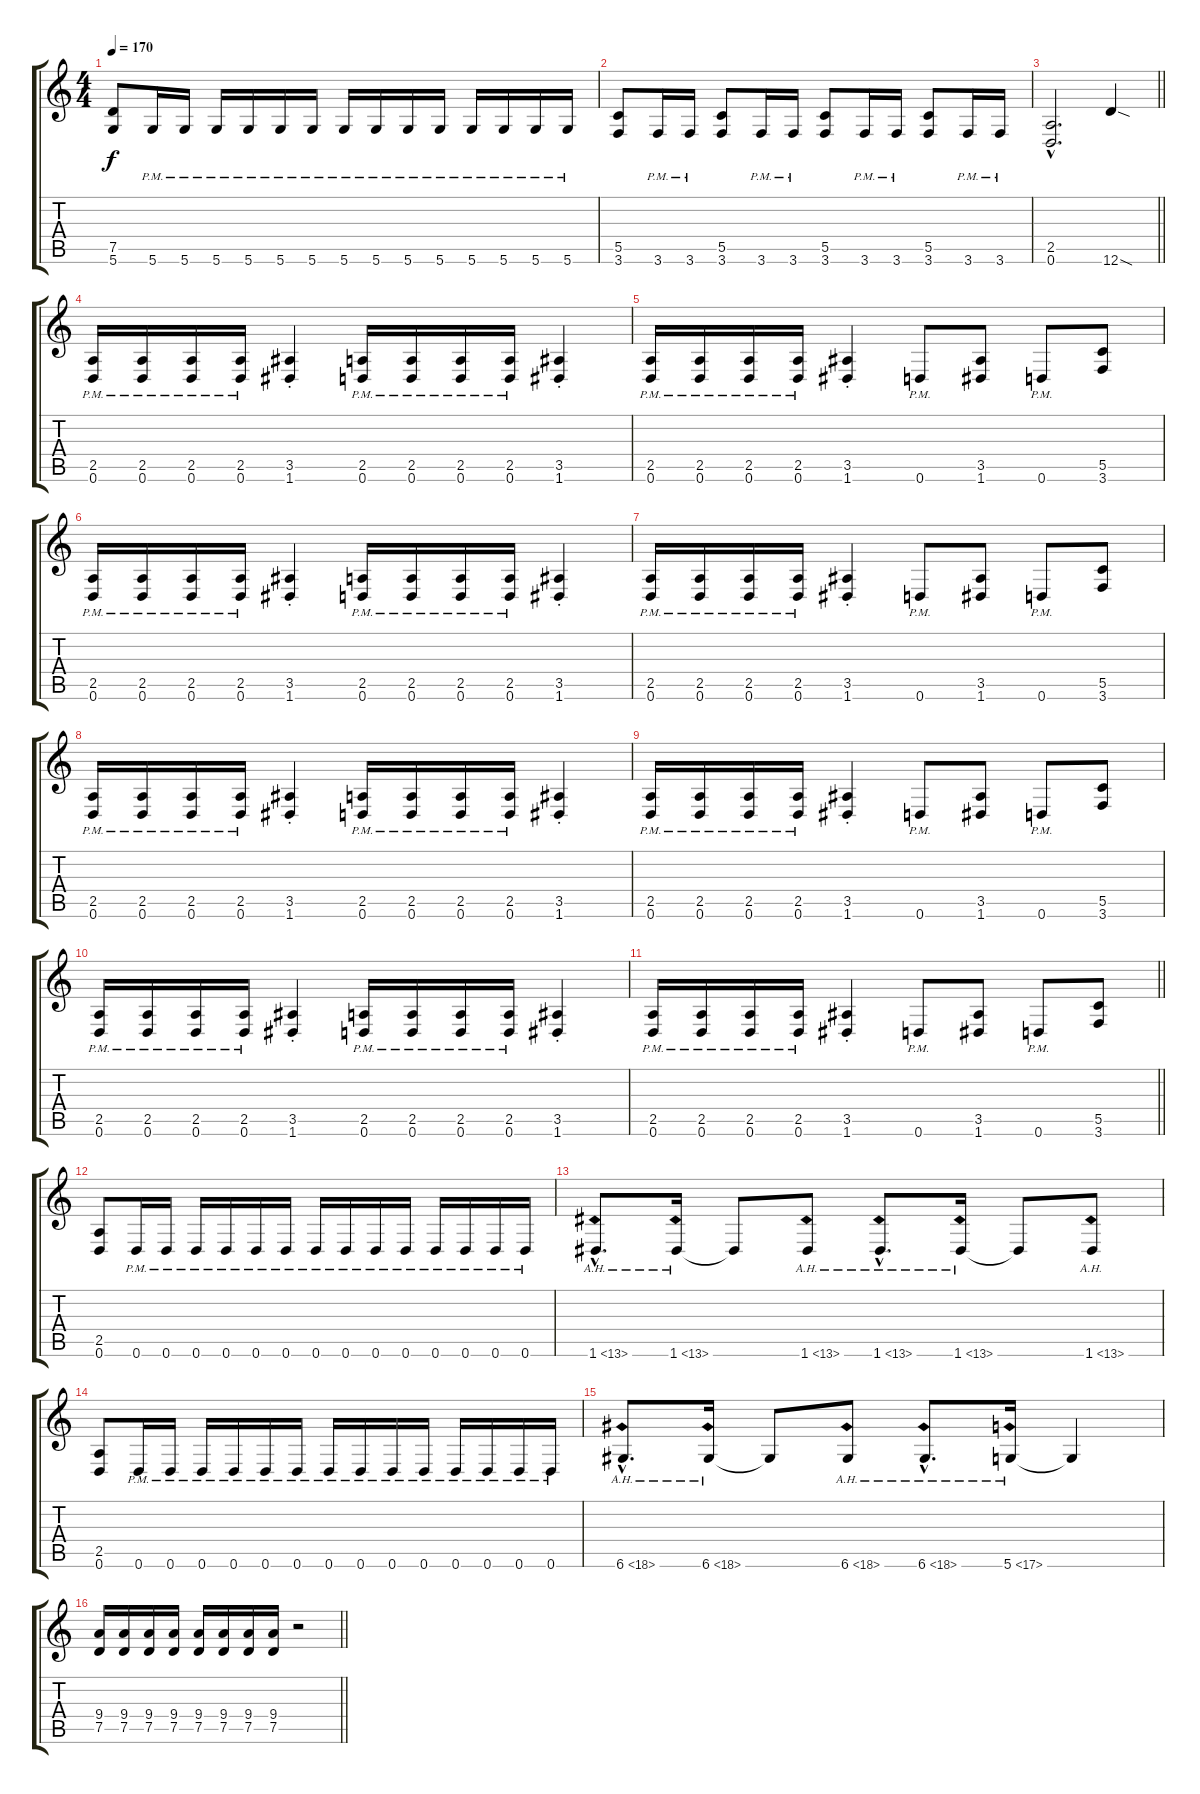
\track "" {instrument distortionguitar}
\staff {score tabs}
\tuning (D4 A3 F3 C3 G2 D2) {hide}
\ts (4 4)
\tempo 170
\clef g2
\ks c
(7.5 5.6).8{dy f} 5.6{pm}.16 5.6{pm}.16 5.6{pm}.16 5.6{pm}.16 5.6{pm}.16 5.6{pm}.16 5.6{pm}.16 5.6{pm}.16 5.6{pm}.16 5.6{pm}.16 5.6{pm}.16 5.6{pm}.16 5.6{pm}.16 5.6{pm}.16 |
(5.5 3.6).8 3.6{pm}.16 3.6{pm}.16 (5.5 3.6).8 3.6{pm}.16 3.6{pm}.16 (5.5 3.6).8 3.6{pm}.16 3.6{pm}.16 (5.5 3.6).8 3.6{pm}.16 3.6{pm}.16 |
\barLineRight lightlight
(2.5{hac} 0.6{hac}).2{d} 12.6{sod}.4 |
(2.5{pm} 0.6{pm}).16 (2.5{pm} 0.6{pm}).16 (2.5{pm} 0.6{pm}).16 (2.5{pm} 0.6{pm}).16 (3.5{st} 1.6{st}).4 (2.5{pm} 0.6{pm}).16 (2.5{pm} 0.6{pm}).16 (2.5{pm} 0.6{pm}).16 (2.5{pm} 0.6{pm}).16 (3.5{st} 1.6{st}).4 |
(2.5{pm} 0.6{pm}).16 (2.5{pm} 0.6{pm}).16 (2.5{pm} 0.6{pm}).16 (2.5{pm} 0.6{pm}).16 (3.5{st} 1.6{st}).4 0.6{pm}.8 (3.5 1.6).8 0.6{pm}.8 (5.5 3.6).8 |
(2.5{pm} 0.6{pm}).16 (2.5{pm} 0.6{pm}).16 (2.5{pm} 0.6{pm}).16 (2.5{pm} 0.6{pm}).16 (3.5{st} 1.6{st}).4 (2.5{pm} 0.6{pm}).16 (2.5{pm} 0.6{pm}).16 (2.5{pm} 0.6{pm}).16 (2.5{pm} 0.6{pm}).16 (3.5{st} 1.6{st}).4 |
(2.5{pm} 0.6{pm}).16 (2.5{pm} 0.6{pm}).16 (2.5{pm} 0.6{pm}).16 (2.5{pm} 0.6{pm}).16 (3.5{st} 1.6{st}).4 0.6{pm}.8 (3.5 1.6).8 0.6{pm}.8 (5.5 3.6).8 |
(2.5{pm} 0.6{pm}).16 (2.5{pm} 0.6{pm}).16 (2.5{pm} 0.6{pm}).16 (2.5{pm} 0.6{pm}).16 (3.5{st} 1.6{st}).4 (2.5{pm} 0.6{pm}).16 (2.5{pm} 0.6{pm}).16 (2.5{pm} 0.6{pm}).16 (2.5{pm} 0.6{pm}).16 (3.5{st} 1.6{st}).4 |
(2.5{pm} 0.6{pm}).16 (2.5{pm} 0.6{pm}).16 (2.5{pm} 0.6{pm}).16 (2.5{pm} 0.6{pm}).16 (3.5{st} 1.6{st}).4 0.6{pm}.8 (3.5 1.6).8 0.6{pm}.8 (5.5 3.6).8 |
(2.5{pm} 0.6{pm}).16 (2.5{pm} 0.6{pm}).16 (2.5{pm} 0.6{pm}).16 (2.5{pm} 0.6{pm}).16 (3.5{st} 1.6{st}).4 (2.5{pm} 0.6{pm}).16 (2.5{pm} 0.6{pm}).16 (2.5{pm} 0.6{pm}).16 (2.5{pm} 0.6{pm}).16 (3.5{st} 1.6{st}).4 |
\barLineRight lightlight
(2.5{pm} 0.6{pm}).16 (2.5{pm} 0.6{pm}).16 (2.5{pm} 0.6{pm}).16 (2.5{pm} 0.6{pm}).16 (3.5{st} 1.6{st}).4 0.6{pm}.8 (3.5 1.6).8 0.6{pm}.8 (5.5 3.6).8 |
(2.5 0.6).8 0.6{pm}.16 0.6{pm}.16 0.6{pm}.16 0.6{pm}.16 0.6{pm}.16 0.6{pm}.16 0.6{pm}.16 0.6{pm}.16 0.6{pm}.16 0.6{pm}.16 0.6{pm}.16 0.6{pm}.16 0.6{pm}.16 0.6{pm}.16 |
1.6{ah 12 hac}.8{d} 1.6{ah 12}.16 1.6{t}.8 1.6{ah 12}.8 1.6{ah 12 hac}.8{d} 1.6{ah 12}.16 1.6{t}.8 1.6{ah 12}.8 |
(2.5 0.6).8 0.6{pm}.16 0.6{pm}.16 0.6{pm}.16 0.6{pm}.16 0.6{pm}.16 0.6{pm}.16 0.6{pm}.16 0.6{pm}.16 0.6{pm}.16 0.6{pm}.16 0.6{pm}.16 0.6{pm}.16 0.6{pm}.16 0.6{pm}.16 |
6.6{ah 12 hac}.8{d} 6.6{ah 12}.16 6.6{t}.8 6.6{ah 12}.8 6.6{ah 12 hac}.8{d} 5.6{ah 12}.16 5.6{t}.4 |
\barLineRight lightlight
(9.4 7.5).16 (9.4 7.5).16 (9.4 7.5).16 (9.4 7.5).16 (9.4 7.5).16 (9.4 7.5).16 (9.4 7.5).16 (9.4 7.5).16 r.2
